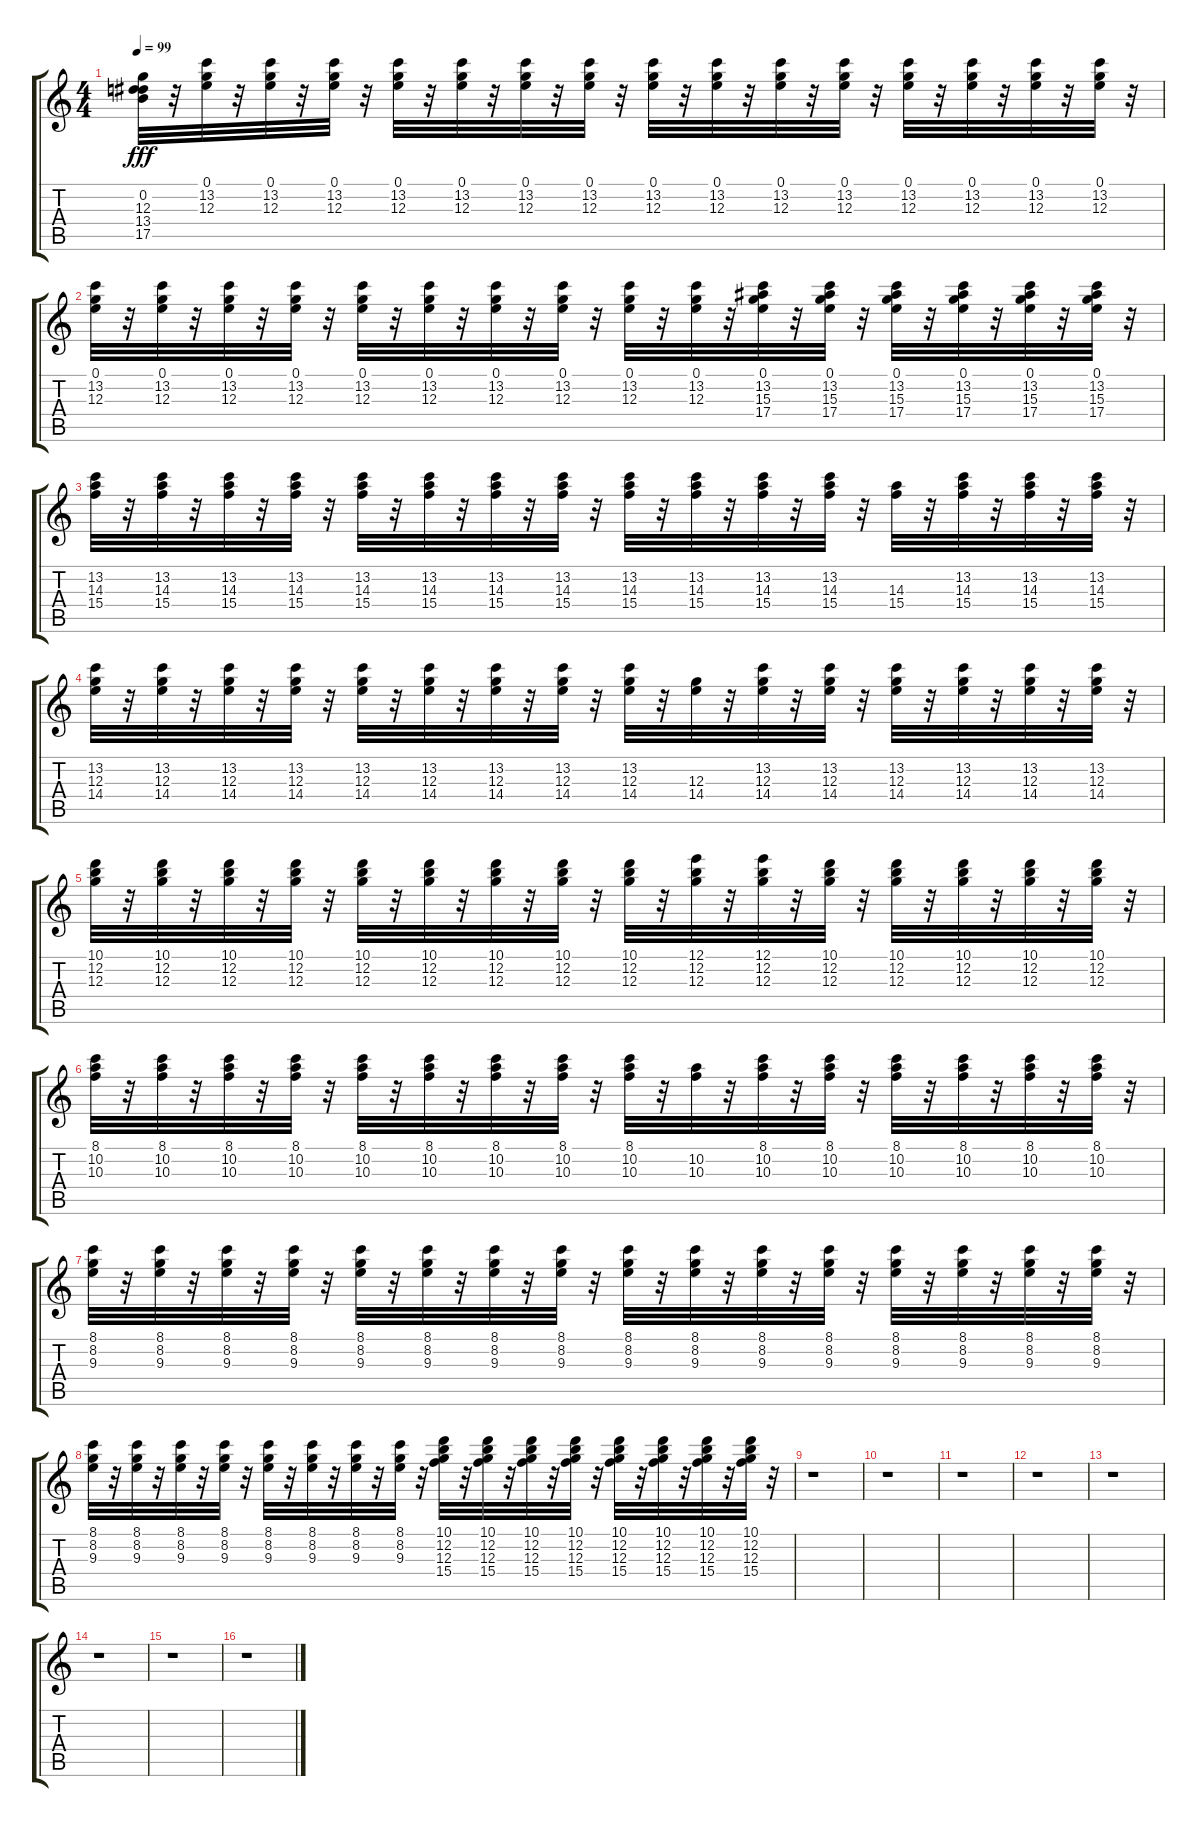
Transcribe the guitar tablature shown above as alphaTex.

\track "" {instrument electricbassfinger}
\staff {score tabs}
\tuning (E4 B3 G3 D3 A2 E2) {hide}
\ts (4 4)
\tempo 99
\clef g2
\ks c
(0.2 12.3 13.4 17.5).32{dy fff balance 16} r.32 (0.1 13.2 12.3).32{balance 12} r.32 (0.1 13.2 12.3).32 r.32 (0.1 13.2 12.3).32 r.32 (0.1 13.2 12.3).32 r.32 (0.1 13.2 12.3).32{balance 11} r.32 (0.1 13.2 12.3).32{balance 10} r.32 (0.1 13.2 12.3).32 r.32 (0.1 13.2 12.3).32{balance 10} r.32 (0.1 13.2 12.3).32{balance 8} r.32 (0.1 13.2 12.3).32{balance 8} r.32 (0.1 13.2 12.3).32{balance 8} r.32 (0.1 13.2 12.3).32{balance 7} r.32 (0.1 13.2 12.3).32 r.32 (0.1 13.2 12.3).32 r.32 (0.1 13.2 12.3).32 r.32 |
(0.1 13.2 12.3).32 r.32 (0.1 13.2 12.3).32 r.32 (0.1 13.2 12.3).32 r.32 (0.1 13.2 12.3).32{balance 8} r.32 (0.1 13.2 12.3).32{balance 8} r.32 (0.1 13.2 12.3).32{balance 9} r.32 (0.1 13.2 12.3).32 r.32 (0.1 13.2 12.3).32 r.32 (0.1 13.2 12.3).32 r.32 (0.1 13.2 12.3).32 r.32 (0.1 13.2 15.3 17.4).32 r.32 (0.1 13.2 15.3 17.4).32 r.32 (0.1 13.2 15.3 17.4).32 r.32 (0.1 13.2 15.3 17.4).32 r.32 (0.1 13.2 15.3 17.4).32 r.32 (0.1 13.2 15.3 17.4).32 r.32 |
(13.2 14.3 15.4).32 r.32 (13.2 14.3 15.4).32 r.32 (13.2 14.3 15.4).32 r.32 (13.2 14.3 15.4).32 r.32 (13.2 14.3 15.4).32 r.32 (13.2 14.3 15.4).32 r.32 (13.2 14.3 15.4).32 r.32 (13.2 14.3 15.4).32 r.32 (13.2 14.3 15.4).32 r.32 (13.2 14.3 15.4).32 r.32 (13.2 14.3 15.4).32 r.32 (13.2 14.3 15.4).32 r.32 (14.3 15.4).32 r.32 (13.2 14.3 15.4).32 r.32 (13.2 14.3 15.4).32 r.32 (13.2 14.3 15.4).32 r.32 |
(13.2 12.3 14.4).32 r.32 (13.2 12.3 14.4).32 r.32 (13.2 12.3 14.4).32 r.32 (13.2 12.3 14.4).32 r.32 (13.2 12.3 14.4).32 r.32 (13.2 12.3 14.4).32 r.32 (13.2 12.3 14.4).32 r.32 (13.2 12.3 14.4).32 r.32 (13.2 12.3 14.4).32 r.32 (12.3 14.4).32 r.32 (13.2 12.3 14.4).32 r.32 (13.2 12.3 14.4).32 r.32 (13.2 12.3 14.4).32 r.32 (13.2 12.3 14.4).32 r.32 (13.2 12.3 14.4).32 r.32 (13.2 12.3 14.4).32 r.32 |
(10.1 12.2 12.3).32 r.32 (10.1 12.2 12.3).32 r.32 (10.1 12.2 12.3).32 r.32 (10.1 12.2 12.3).32 r.32 (10.1 12.2 12.3).32 r.32 (10.1 12.2 12.3).32 r.32 (10.1 12.2 12.3).32 r.32 (10.1 12.2 12.3).32 r.32 (10.1 12.2 12.3).32 r.32 (12.1 12.2 12.3).32 r.32 (12.1 12.2 12.3).32 r.32 (10.1 12.2 12.3).32 r.32 (10.1 12.2 12.3).32 r.32 (10.1 12.2 12.3).32 r.32 (10.1 12.2 12.3).32 r.32 (10.1 12.2 12.3).32 r.32 |
(8.1 10.2 10.3).32 r.32 (8.1 10.2 10.3).32 r.32 (8.1 10.2 10.3).32 r.32 (8.1 10.2 10.3).32 r.32 (8.1 10.2 10.3).32 r.32 (8.1 10.2 10.3).32 r.32 (8.1 10.2 10.3).32 r.32 (8.1 10.2 10.3).32 r.32 (8.1 10.2 10.3).32 r.32 (10.2 10.3).32 r.32 (8.1 10.2 10.3).32 r.32 (8.1 10.2 10.3).32 r.32 (8.1 10.2 10.3).32 r.32 (8.1 10.2 10.3).32 r.32 (8.1 10.2 10.3).32 r.32 (8.1 10.2 10.3).32 r.32 |
(8.1 8.2 9.3).32 r.32 (8.1 8.2 9.3).32 r.32 (8.1 8.2 9.3).32 r.32 (8.1 8.2 9.3).32 r.32 (8.1 8.2 9.3).32 r.32 (8.1 8.2 9.3).32 r.32 (8.1 8.2 9.3).32 r.32 (8.1 8.2 9.3).32 r.32 (8.1 8.2 9.3).32 r.32 (8.1 8.2 9.3).32 r.32 (8.1 8.2 9.3).32 r.32 (8.1 8.2 9.3).32 r.32 (8.1 8.2 9.3).32 r.32 (8.1 8.2 9.3).32 r.32 (8.1 8.2 9.3).32 r.32 (8.1 8.2 9.3).32 r.32 |
(8.1 8.2 9.3).32 r.32 (8.1 8.2 9.3).32 r.32 (8.1 8.2 9.3).32 r.32 (8.1 8.2 9.3).32 r.32 (8.1 8.2 9.3).32 r.32 (8.1 8.2 9.3).32 r.32 (8.1 8.2 9.3).32 r.32 (8.1 8.2 9.3).32 r.32 (10.1 12.2 12.3 15.4).32 r.32 (10.1 12.2 12.3 15.4).32 r.32 (10.1 12.2 12.3 15.4).32 r.32 (10.1 12.2 12.3 15.4).32 r.32 (10.1 12.2 12.3 15.4).32 r.32 (10.1 12.2 12.3 15.4).32 r.32 (10.1 12.2 12.3 15.4).32 r.32 (10.1 12.2 12.3 15.4).32 r.32 |
r.1 |
r.1 |
r.1 |
r.1 |
r.1 |
r.1 |
r.1 |
r.1
